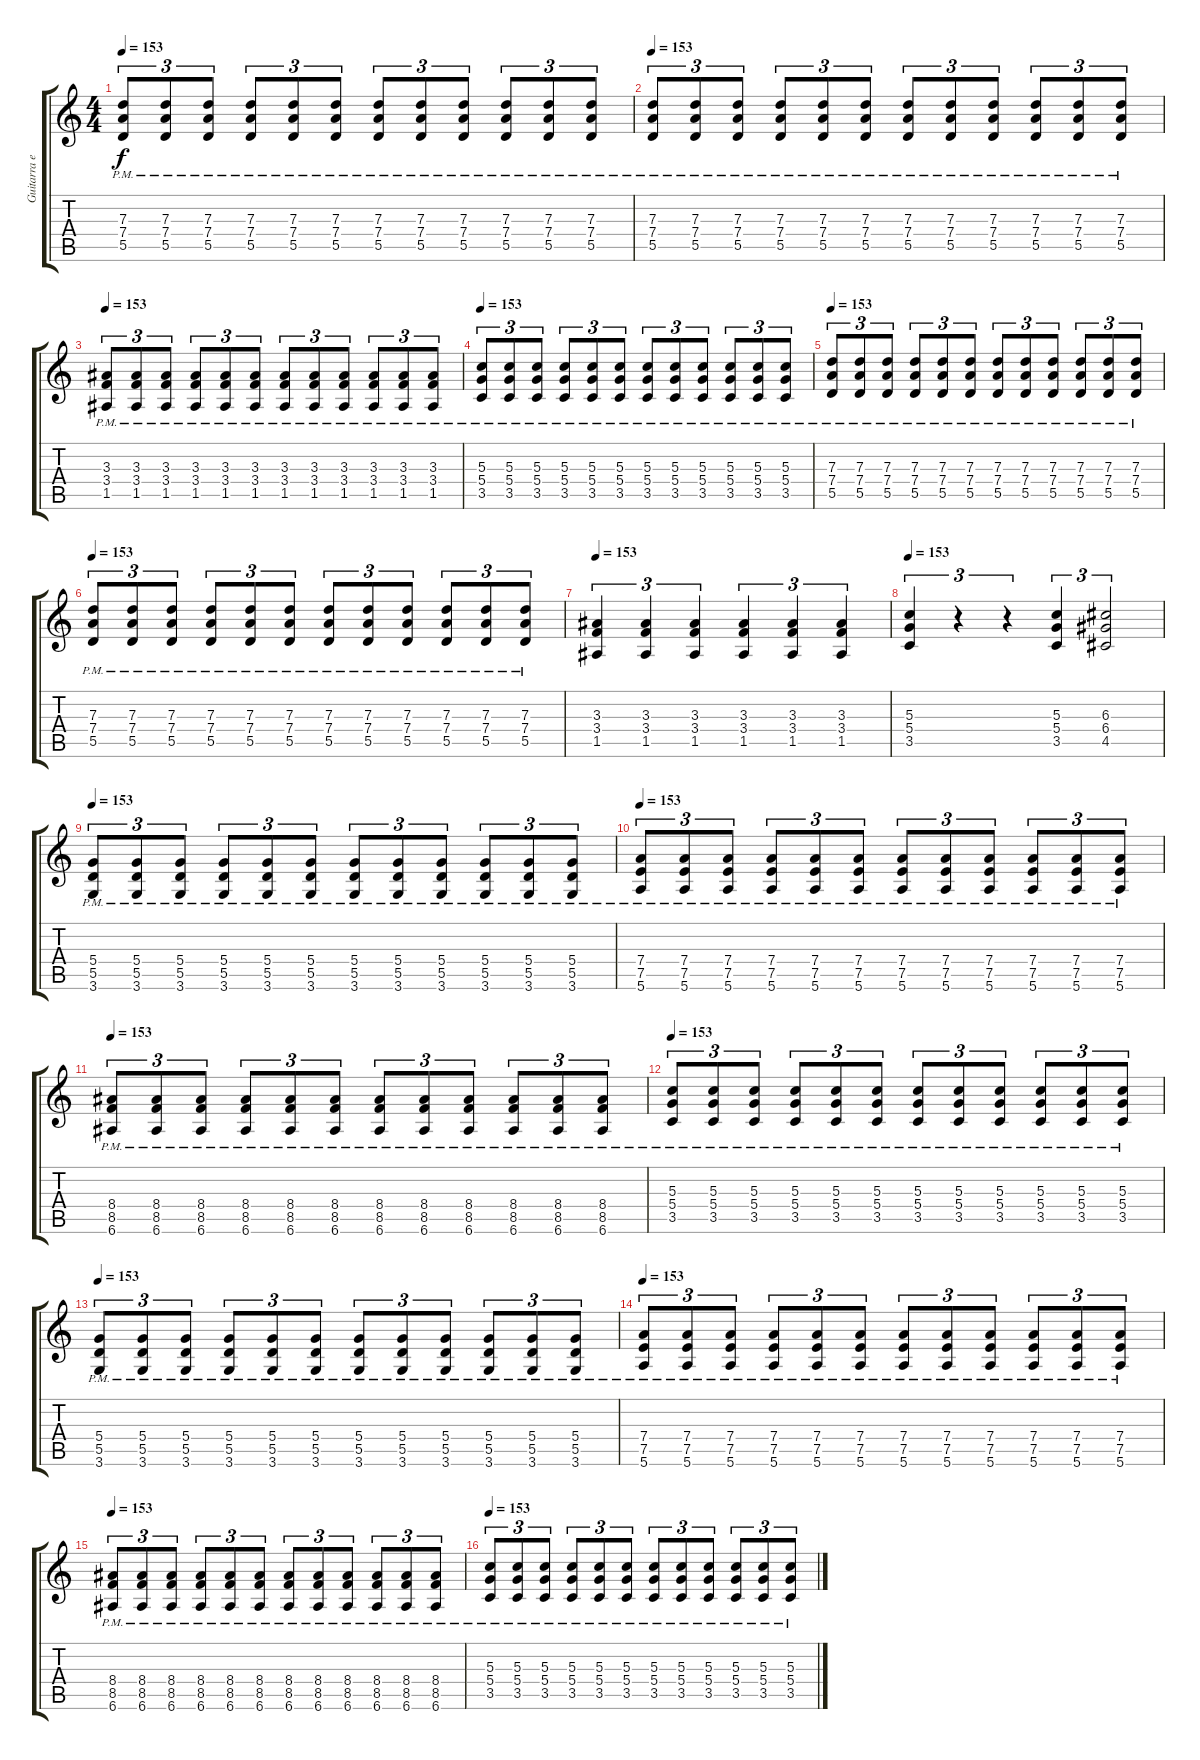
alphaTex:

\track ("Guitarra eléctrica 2" "Guitarra e") {instrument distortionguitar}
\staff {score tabs}
\tuning (E4 B3 G3 D3 A2 E2) {hide}
\ts (4 4)
\tempo 153
\clef g2
\ks c
(7.3{pm} 7.4{pm} 5.5{pm}).8{tu (3 2) dy f volume 13} (7.3{pm} 7.4{pm} 5.5{pm}).8{tu (3 2)} (7.3{pm} 7.4{pm} 5.5{pm}).8{tu (3 2)} (7.3{pm} 7.4{pm} 5.5{pm}).8{tu (3 2)} (7.3{pm} 7.4{pm} 5.5{pm}).8{tu (3 2)} (7.3{pm} 7.4{pm} 5.5{pm}).8{tu (3 2)} (7.3{pm} 7.4{pm} 5.5{pm}).8{tu (3 2)} (7.3{pm} 7.4{pm} 5.5{pm}).8{tu (3 2)} (7.3{pm} 7.4{pm} 5.5{pm}).8{tu (3 2)} (7.3{pm} 7.4{pm} 5.5{pm}).8{tu (3 2)} (7.3{pm} 7.4{pm} 5.5{pm}).8{tu (3 2)} (7.3{pm} 7.4{pm} 5.5{pm}).8{tu (3 2)} |
\tempo 153
(7.3{pm} 7.4{pm} 5.5{pm}).8{tu (3 2) volume 13} (7.3{pm} 7.4{pm} 5.5{pm}).8{tu (3 2)} (7.3{pm} 7.4{pm} 5.5{pm}).8{tu (3 2)} (7.3{pm} 7.4{pm} 5.5{pm}).8{tu (3 2)} (7.3{pm} 7.4{pm} 5.5{pm}).8{tu (3 2)} (7.3{pm} 7.4{pm} 5.5{pm}).8{tu (3 2)} (7.3{pm} 7.4{pm} 5.5{pm}).8{tu (3 2)} (7.3{pm} 7.4{pm} 5.5{pm}).8{tu (3 2)} (7.3{pm} 7.4{pm} 5.5{pm}).8{tu (3 2)} (7.3{pm} 7.4{pm} 5.5{pm}).8{tu (3 2)} (7.3{pm} 7.4{pm} 5.5{pm}).8{tu (3 2)} (7.3{pm} 7.4{pm} 5.5{pm}).8{tu (3 2)} |
\tempo 153
(3.3{pm} 3.4{pm} 1.5{pm}).8{tu (3 2)} (3.3{pm} 3.4{pm} 1.5{pm}).8{tu (3 2)} (3.3{pm} 3.4{pm} 1.5{pm}).8{tu (3 2)} (3.3{pm} 3.4{pm} 1.5{pm}).8{tu (3 2)} (3.3{pm} 3.4{pm} 1.5{pm}).8{tu (3 2)} (3.3{pm} 3.4{pm} 1.5{pm}).8{tu (3 2)} (3.3{pm} 3.4{pm} 1.5{pm}).8{tu (3 2)} (3.3{pm} 3.4{pm} 1.5{pm}).8{tu (3 2)} (3.3{pm} 3.4{pm} 1.5{pm}).8{tu (3 2)} (3.3{pm} 3.4{pm} 1.5{pm}).8{tu (3 2)} (3.3{pm} 3.4{pm} 1.5{pm}).8{tu (3 2)} (3.3{pm} 3.4{pm} 1.5{pm}).8{tu (3 2)} |
\tempo 153
(5.3{pm} 5.4{pm} 3.5{pm}).8{tu (3 2)} (5.3{pm} 5.4{pm} 3.5{pm}).8{tu (3 2)} (5.3{pm} 5.4{pm} 3.5{pm}).8{tu (3 2)} (5.3{pm} 5.4{pm} 3.5{pm}).8{tu (3 2)} (5.3{pm} 5.4{pm} 3.5{pm}).8{tu (3 2)} (5.3{pm} 5.4{pm} 3.5{pm}).8{tu (3 2)} (5.3{pm} 5.4{pm} 3.5{pm}).8{tu (3 2)} (5.3{pm} 5.4{pm} 3.5{pm}).8{tu (3 2)} (5.3{pm} 5.4{pm} 3.5{pm}).8{tu (3 2)} (5.3{pm} 5.4{pm} 3.5{pm}).8{tu (3 2)} (5.3{pm} 5.4{pm} 3.5{pm}).8{tu (3 2)} (5.3{pm} 5.4{pm} 3.5{pm}).8{tu (3 2)} |
\tempo 153
(7.3{pm} 7.4{pm} 5.5{pm}).8{tu (3 2) volume 13} (7.3{pm} 7.4{pm} 5.5{pm}).8{tu (3 2)} (7.3{pm} 7.4{pm} 5.5{pm}).8{tu (3 2)} (7.3{pm} 7.4{pm} 5.5{pm}).8{tu (3 2)} (7.3{pm} 7.4{pm} 5.5{pm}).8{tu (3 2)} (7.3{pm} 7.4{pm} 5.5{pm}).8{tu (3 2)} (7.3{pm} 7.4{pm} 5.5{pm}).8{tu (3 2)} (7.3{pm} 7.4{pm} 5.5{pm}).8{tu (3 2)} (7.3{pm} 7.4{pm} 5.5{pm}).8{tu (3 2)} (7.3{pm} 7.4{pm} 5.5{pm}).8{tu (3 2)} (7.3{pm} 7.4{pm} 5.5{pm}).8{tu (3 2)} (7.3{pm} 7.4{pm} 5.5{pm}).8{tu (3 2)} |
\tempo 153
(7.3{pm} 7.4{pm} 5.5{pm}).8{tu (3 2) volume 13} (7.3{pm} 7.4{pm} 5.5{pm}).8{tu (3 2)} (7.3{pm} 7.4{pm} 5.5{pm}).8{tu (3 2)} (7.3{pm} 7.4{pm} 5.5{pm}).8{tu (3 2)} (7.3{pm} 7.4{pm} 5.5{pm}).8{tu (3 2)} (7.3{pm} 7.4{pm} 5.5{pm}).8{tu (3 2)} (7.3{pm} 7.4{pm} 5.5{pm}).8{tu (3 2)} (7.3{pm} 7.4{pm} 5.5{pm}).8{tu (3 2)} (7.3{pm} 7.4{pm} 5.5{pm}).8{tu (3 2)} (7.3{pm} 7.4{pm} 5.5{pm}).8{tu (3 2)} (7.3{pm} 7.4{pm} 5.5{pm}).8{tu (3 2)} (7.3{pm} 7.4{pm} 5.5{pm}).8{tu (3 2)} |
\tempo 153
(3.3 3.4 1.5).4{tu (3 2)} (3.3 3.4 1.5).4{tu (3 2)} (3.3 3.4 1.5).4{tu (3 2)} (3.3 3.4 1.5).4{tu (3 2)} (3.3 3.4 1.5).4{tu (3 2)} (3.3 3.4 1.5).4{tu (3 2)} |
\tempo 153
(5.3 5.4 3.5).4{tu (3 2)} r.4{tu (3 2)} r.4{tu (3 2)} (5.3 5.4 3.5).4{tu (3 2)} (6.3 6.4 4.5).2{tu (3 2)} |
\tempo 153
(5.4{pm} 5.5{pm} 3.6{pm}).8{tu (3 2)} (5.4{pm} 5.5{pm} 3.6{pm}).8{tu (3 2)} (5.4{pm} 5.5{pm} 3.6{pm}).8{tu (3 2)} (5.4{pm} 5.5{pm} 3.6{pm}).8{tu (3 2)} (5.4{pm} 5.5{pm} 3.6{pm}).8{tu (3 2)} (5.4{pm} 5.5{pm} 3.6{pm}).8{tu (3 2)} (5.4{pm} 5.5{pm} 3.6{pm}).8{tu (3 2)} (5.4{pm} 5.5{pm} 3.6{pm}).8{tu (3 2)} (5.4{pm} 5.5{pm} 3.6{pm}).8{tu (3 2)} (5.4{pm} 5.5{pm} 3.6{pm}).8{tu (3 2)} (5.4{pm} 5.5{pm} 3.6{pm}).8{tu (3 2)} (5.4{pm} 5.5{pm} 3.6{pm}).8{tu (3 2)} |
\tempo 153
(7.4{pm} 7.5{pm} 5.6{pm}).8{tu (3 2)} (7.4{pm} 7.5{pm} 5.6{pm}).8{tu (3 2)} (7.4{pm} 7.5{pm} 5.6{pm}).8{tu (3 2)} (7.4{pm} 7.5{pm} 5.6{pm}).8{tu (3 2)} (7.4{pm} 7.5{pm} 5.6{pm}).8{tu (3 2)} (7.4{pm} 7.5{pm} 5.6{pm}).8{tu (3 2)} (7.4{pm} 7.5{pm} 5.6{pm}).8{tu (3 2)} (7.4{pm} 7.5{pm} 5.6{pm}).8{tu (3 2)} (7.4{pm} 7.5{pm} 5.6{pm}).8{tu (3 2)} (7.4{pm} 7.5{pm} 5.6{pm}).8{tu (3 2)} (7.4{pm} 7.5{pm} 5.6{pm}).8{tu (3 2)} (7.4{pm} 7.5{pm} 5.6{pm}).8{tu (3 2)} |
\tempo 153
(8.4{pm} 8.5{pm} 6.6{pm}).8{tu (3 2)} (8.4{pm} 8.5{pm} 6.6{pm}).8{tu (3 2)} (8.4{pm} 8.5{pm} 6.6{pm}).8{tu (3 2)} (8.4{pm} 8.5{pm} 6.6{pm}).8{tu (3 2)} (8.4{pm} 8.5{pm} 6.6{pm}).8{tu (3 2)} (8.4{pm} 8.5{pm} 6.6{pm}).8{tu (3 2)} (8.4{pm} 8.5{pm} 6.6{pm}).8{tu (3 2)} (8.4{pm} 8.5{pm} 6.6{pm}).8{tu (3 2)} (8.4{pm} 8.5{pm} 6.6{pm}).8{tu (3 2)} (8.4{pm} 8.5{pm} 6.6{pm}).8{tu (3 2)} (8.4{pm} 8.5{pm} 6.6{pm}).8{tu (3 2)} (8.4{pm} 8.5{pm} 6.6{pm}).8{tu (3 2)} |
\tempo 153
(5.3{pm} 5.4{pm} 3.5{pm}).8{tu (3 2)} (5.3{pm} 5.4{pm} 3.5{pm}).8{tu (3 2)} (5.3{pm} 5.4{pm} 3.5{pm}).8{tu (3 2)} (5.3{pm} 5.4{pm} 3.5{pm}).8{tu (3 2)} (5.3{pm} 5.4{pm} 3.5{pm}).8{tu (3 2)} (5.3{pm} 5.4{pm} 3.5{pm}).8{tu (3 2)} (5.3{pm} 5.4{pm} 3.5{pm}).8{tu (3 2)} (5.3{pm} 5.4{pm} 3.5{pm}).8{tu (3 2)} (5.3{pm} 5.4{pm} 3.5{pm}).8{tu (3 2)} (5.3{pm} 5.4{pm} 3.5{pm}).8{tu (3 2)} (5.3{pm} 5.4{pm} 3.5{pm}).8{tu (3 2)} (5.3{pm} 5.4{pm} 3.5{pm}).8{tu (3 2)} |
\tempo 153
(5.4{pm} 5.5{pm} 3.6{pm}).8{tu (3 2)} (5.4{pm} 5.5{pm} 3.6{pm}).8{tu (3 2)} (5.4{pm} 5.5{pm} 3.6{pm}).8{tu (3 2)} (5.4{pm} 5.5{pm} 3.6{pm}).8{tu (3 2)} (5.4{pm} 5.5{pm} 3.6{pm}).8{tu (3 2)} (5.4{pm} 5.5{pm} 3.6{pm}).8{tu (3 2)} (5.4{pm} 5.5{pm} 3.6{pm}).8{tu (3 2)} (5.4{pm} 5.5{pm} 3.6{pm}).8{tu (3 2)} (5.4{pm} 5.5{pm} 3.6{pm}).8{tu (3 2)} (5.4{pm} 5.5{pm} 3.6{pm}).8{tu (3 2)} (5.4{pm} 5.5{pm} 3.6{pm}).8{tu (3 2)} (5.4{pm} 5.5{pm} 3.6{pm}).8{tu (3 2)} |
\tempo 153
(7.4{pm} 7.5{pm} 5.6{pm}).8{tu (3 2)} (7.4{pm} 7.5{pm} 5.6{pm}).8{tu (3 2)} (7.4{pm} 7.5{pm} 5.6{pm}).8{tu (3 2)} (7.4{pm} 7.5{pm} 5.6{pm}).8{tu (3 2)} (7.4{pm} 7.5{pm} 5.6{pm}).8{tu (3 2)} (7.4{pm} 7.5{pm} 5.6{pm}).8{tu (3 2)} (7.4{pm} 7.5{pm} 5.6{pm}).8{tu (3 2)} (7.4{pm} 7.5{pm} 5.6{pm}).8{tu (3 2)} (7.4{pm} 7.5{pm} 5.6{pm}).8{tu (3 2)} (7.4{pm} 7.5{pm} 5.6{pm}).8{tu (3 2)} (7.4{pm} 7.5{pm} 5.6{pm}).8{tu (3 2)} (7.4{pm} 7.5{pm} 5.6{pm}).8{tu (3 2)} |
\tempo 153
(8.4{pm} 8.5{pm} 6.6{pm}).8{tu (3 2)} (8.4{pm} 8.5{pm} 6.6{pm}).8{tu (3 2)} (8.4{pm} 8.5{pm} 6.6{pm}).8{tu (3 2)} (8.4{pm} 8.5{pm} 6.6{pm}).8{tu (3 2)} (8.4{pm} 8.5{pm} 6.6{pm}).8{tu (3 2)} (8.4{pm} 8.5{pm} 6.6{pm}).8{tu (3 2)} (8.4{pm} 8.5{pm} 6.6{pm}).8{tu (3 2)} (8.4{pm} 8.5{pm} 6.6{pm}).8{tu (3 2)} (8.4{pm} 8.5{pm} 6.6{pm}).8{tu (3 2)} (8.4{pm} 8.5{pm} 6.6{pm}).8{tu (3 2)} (8.4{pm} 8.5{pm} 6.6{pm}).8{tu (3 2)} (8.4{pm} 8.5{pm} 6.6{pm}).8{tu (3 2)} |
\tempo 153
(5.3{pm} 5.4{pm} 3.5{pm}).8{tu (3 2)} (5.3{pm} 5.4{pm} 3.5{pm}).8{tu (3 2)} (5.3{pm} 5.4{pm} 3.5{pm}).8{tu (3 2)} (5.3{pm} 5.4{pm} 3.5{pm}).8{tu (3 2)} (5.3{pm} 5.4{pm} 3.5{pm}).8{tu (3 2)} (5.3{pm} 5.4{pm} 3.5{pm}).8{tu (3 2)} (5.3{pm} 5.4{pm} 3.5{pm}).8{tu (3 2)} (5.3{pm} 5.4{pm} 3.5{pm}).8{tu (3 2)} (5.3{pm} 5.4{pm} 3.5{pm}).8{tu (3 2)} (5.3{pm} 5.4{pm} 3.5{pm}).8{tu (3 2)} (5.3{pm} 5.4{pm} 3.5{pm}).8{tu (3 2)} (5.3{pm} 5.4{pm} 3.5{pm}).8{tu (3 2)}
